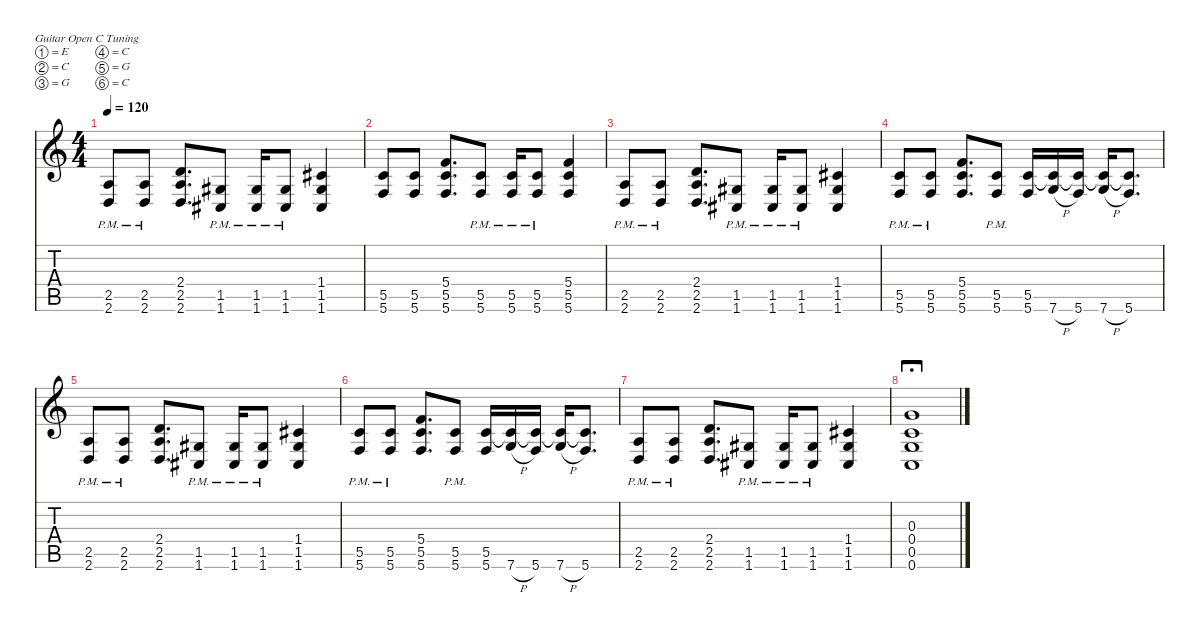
\defaultSystemsLayout 4
\hideDynamics
\bracketExtendMode nobrackets
\singleTrackTrackNamePolicy hidden
\multiTrackTrackNamePolicy hidden
\firstSystemTrackNameMode fullname
\firstSystemTrackNameOrientation horizontal
\otherSystemsTrackNameOrientation horizontal
\track ("Guitar 1" "dist.guit.") {mute instrument distortionguitar}
\staff {score tabs}
\tuning (E4 C4 G3 C3 G2 C2)
\ts (4 4)
\tempo 120
\clef g2
\ks c
(2.6{pm} 2.5{pm}).8{dy f beam Up} (2.6{pm} 2.5{pm}).8{beam Up} (2.6 2.5 2.4).8{d beam Up} (1.6{pm acc #} 1.5{pm acc #}).8{beam Up} (1.6{pm acc #} 1.5{pm acc #}).16{beam Up} (1.6{pm acc #} 1.5{pm acc #}).8{beam Up} (1.6{acc #} 1.5{acc #} 1.4{acc #}).4{beam Up} |
(5.6 5.5).8{beam Up} (5.6 5.5).8{beam Up} (5.6 5.5 5.4).8{d beam Up} (5.6{pm} 5.5{pm}).8{beam Up} (5.6{pm} 5.5{pm}).16{beam Up} (5.6{pm} 5.5{pm}).8{beam Up} (5.6 5.4 5.5).4{beam Up} |
(2.6{pm} 2.5{pm}).8{beam Up} (2.6{pm} 2.5{pm}).8{beam Up} (2.6 2.5 2.4).8{d beam Up} (1.6{pm acc #} 1.5{pm acc #}).8{beam Up} (1.6{pm acc #} 1.5{pm acc #}).16{beam Up} (1.6{pm acc #} 1.5{pm acc #}).8{beam Up} (1.6{acc #} 1.5{acc #} 1.4{acc #}).4{beam Up} |
(5.6{pm} 5.5{pm}).8{beam Up} (5.6{pm} 5.5{pm}).8{beam Up} (5.6 5.5 5.4).8{d beam Up} (5.6{pm} 5.5{pm}).8{beam Up} (5.6 5.5).16{beam Up} (7.6{h} 5.5{t}).16{beam Up} (5.6 5.5{t}).16{beam Up} (7.6{h} 5.5{t}).16{beam Up} (5.6 5.5{t}).8{d beam Up} |
(2.6{pm} 2.5{pm}).8{beam Up} (2.6{pm} 2.5{pm}).8{beam Up} (2.6 2.5 2.4).8{d beam Up} (1.6{pm acc #} 1.5{pm acc #}).8{beam Up} (1.6{pm acc #} 1.5{pm acc #}).16{beam Up} (1.6{pm acc #} 1.5{pm acc #}).8{beam Up} (1.6{acc #} 1.5{acc #} 1.4{acc #}).4{beam Up} |
(5.6{pm} 5.5{pm}).8{beam Up} (5.6{pm} 5.5{pm}).8{beam Up} (5.6 5.5 5.4).8{d beam Up} (5.6{pm} 5.5{pm}).8{beam Up} (5.6 5.5).16{beam Up} (7.6{h} 5.5{t}).16{beam Up} (5.6 5.5{t}).16{beam Up} (7.6{h} 5.5{t}).16{beam Up} (5.6 5.5{t}).8{d beam Up} |
(2.6{pm} 2.5{pm}).8{beam Up} (2.6{pm} 2.5{pm}).8{beam Up} (2.6 2.5 2.4).8{d beam Up} (1.6{pm acc #} 1.5{pm acc #}).8{beam Up} (1.6{pm acc #} 1.5{pm acc #}).16{beam Up} (1.6{pm acc #} 1.5{pm acc #}).8{beam Up} (1.6{acc #} 1.5{acc #} 1.4{acc #}).4{beam Up} |
(0.3 0.4 0.5 0.6).1{fermata (long 1) beam Up}
